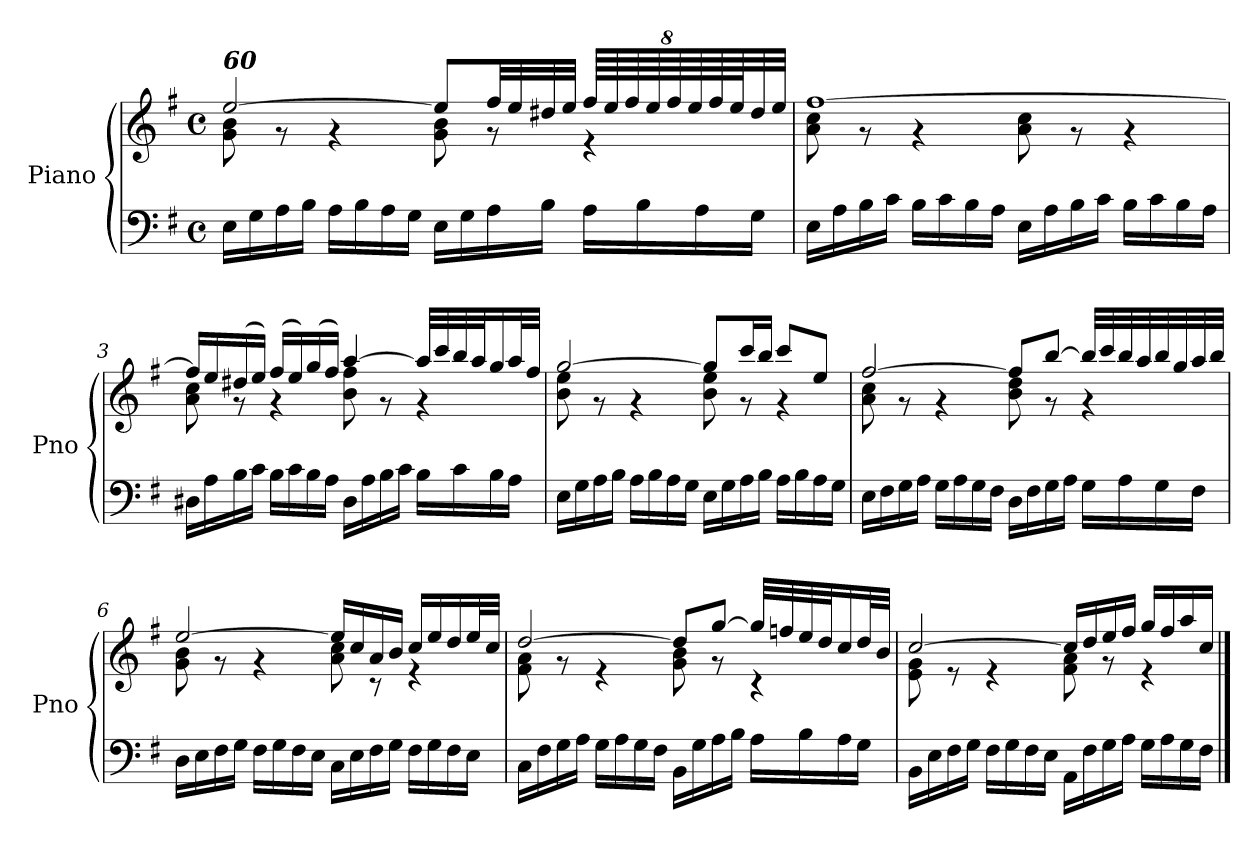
**kern	**kern
*part1	*part1
*staff2	*staff1
*I"Piano	*
*I'Pno	*
*clefF4	*clefG2
*k[f#]	*k[f#]
*M4/4	*M4/4
*met(c)	*met(c)
=1	=1
*	*^
!	!LO:TX:a:Bi:t=60	!
16E\LL	[2ee/	8g\ 8b\
16G\	.	.
16A\	.	8r
16B\JJ	.	.
16A\LL	.	4r
16B\	.	.
16A\	.	.
16G\JJ	.	.
16E\LL	8ee/L]	8g\ 8b\
16G\	.	.
16A\	32ff#/LL	8r
.	32ee/	.
16B\JJ	32dd#X/	.
.	32ee/JJJ	.
*	*Xbrackettup	*
16A\LL	128%3ff#/LLL	4r
.	128%3ee/	.
.	128%3ff#/	.
16B\	.	.
.	128%3ee/	.
.	128%3ff#/	.
.	128%3ee/	.
16A\	.	.
.	128%3ff#/	.
.	128%3ee/	.
16G\JJ	32dd#/	.
.	32ee/JJJ	.
=2	=2	=2
16E\LL	[1ff#	8a\ 8cc\
16A\	.	.
16B\	.	8r
16c\JJ	.	.
16B\LL	.	4r
16c\	.	.
16B\	.	.
16A\JJ	.	.
16E\LL	.	8a\ 8cc\
16A\	.	.
16B\	.	8r
16c\JJ	.	.
16B\LL	.	4r
16c\	.	.
16B\	.	.
16A\JJ	.	.
!!LO:LB:g=z	!!
=3	=3	=3
16D#X\LL	16ff#/LL]	8a\ 8cc\
16A\	16ee/	.
16B\	(>16dd#X/	8r
16c\JJ	16ee/JJ)	.
16B\LL	(>16ff#/LL	4r
16c\	16ee/)	.
16B\	(>16gg/	.
16A\JJ	16ff#/JJ)	.
16D#\LL	[4aa/	8b\ 8ff#\
16A\	.	.
16B\	.	8r
16c\JJ	.	.
16B\LL	32aa/LLL]	4r
.	32ccc/	.
16c\	32bb/	.
.	32aa/J	.
16B\	16gg/	.
16A\JJ	32aa/L	.
.	32ff#/JJJ	.
=4	=4	=4
16E\LL	[2gg/	8b\ 8ee\
16G\	.	.
16A\	.	8r
16B\JJ	.	.
16A\LL	.	4r
16B\	.	.
16A\	.	.
16G\JJ	.	.
16E\LL	8gg/L]	8b\ 8ee\
16G\	.	.
16A\	16ccc/L	8r
16B\JJ	16bb/JJ	.
16A\LL	8ccc/L	4r
16B\	.	.
16A\	8ee/J	.
16G\JJ	.	.
!!LO:LB:g=z	!!
=5	=5	=5
16E\LL	[2ff#/	8a\ 8cc\
16F#\	.	.
16G\	.	8r
16A\JJ	.	.
16G\LL	.	4r
16A\	.	.
16G\	.	.
16F#\JJ	.	.
16D\LL	8ff#/L]	8b\ 8dd\
16F#\	.	.
16G\	[8bb/J	8r
16A\JJ	.	.
16G\LL	32bb/LLL]	4r
.	32ccc/	.
16A\	32bb/	.
.	32aa/	.
16G\	32bb/	.
.	32gg/	.
16F#\JJ	32aa/	.
.	32bb/JJJ	.
!!LO:LB:g=z	!!
=6	=6	=6
16D\LL	[2ee/	8g\ 8b\
16E\	.	.
16F#\	.	8r
16G\JJ	.	.
16F#\LL	.	4r
16G\	.	.
16F#\	.	.
16E\JJ	.	.
16C\LL	16ee/LL]	8a\ 8cc\
16E\	16cc/	.
16F#\	16a/	8r
16G\JJ	16b/JJ	.
16F#\LL	16cc/LL	4r
16G\	16ee/	.
16F#\	16dd/	.
16E\JJ	32ee/L	.
.	32cc/JJJ	.
=7	=7	=7
16C\LL	[2dd/	8f#\ 8a\
16F#\	.	.
16G\	.	8r
16A\JJ	.	.
16G\LL	.	4r
16A\	.	.
16G\	.	.
16F#\JJ	.	.
16BB\LL	8dd/L]	8g\ 8b\
16G\	.	.
16A\	[8gg/J	8r
16B\JJ	.	.
16A\LL	32gg/LLL]	4r
.	32ffn/	.
16B\	32ee/	.
.	32dd/J	.
16A\	16cc/	.
16G\JJ	32dd/L	.
.	32b/JJJ	.
=8	=8	=8
16BB\LL	[2cc/	8e\ 8g\
16E\	.	.
16F#\	.	8r
16G\JJ	.	.
16F#\LL	.	4r
16G\	.	.
16F#\	.	.
16E\JJ	.	.
16AA\LL	16cc/LL]	8f#\ 8a\
16F#\	16dd/	.
16G\	16ee/	8r
16A\JJ	16ff#/JJ	.
16G\LL	16gg/LL	4r
16A\	16ff#/	.
16G\	16aa/	.
16F#\JJ	16cc/JJ	.
*	*v	*v
==	==
*-	*-
